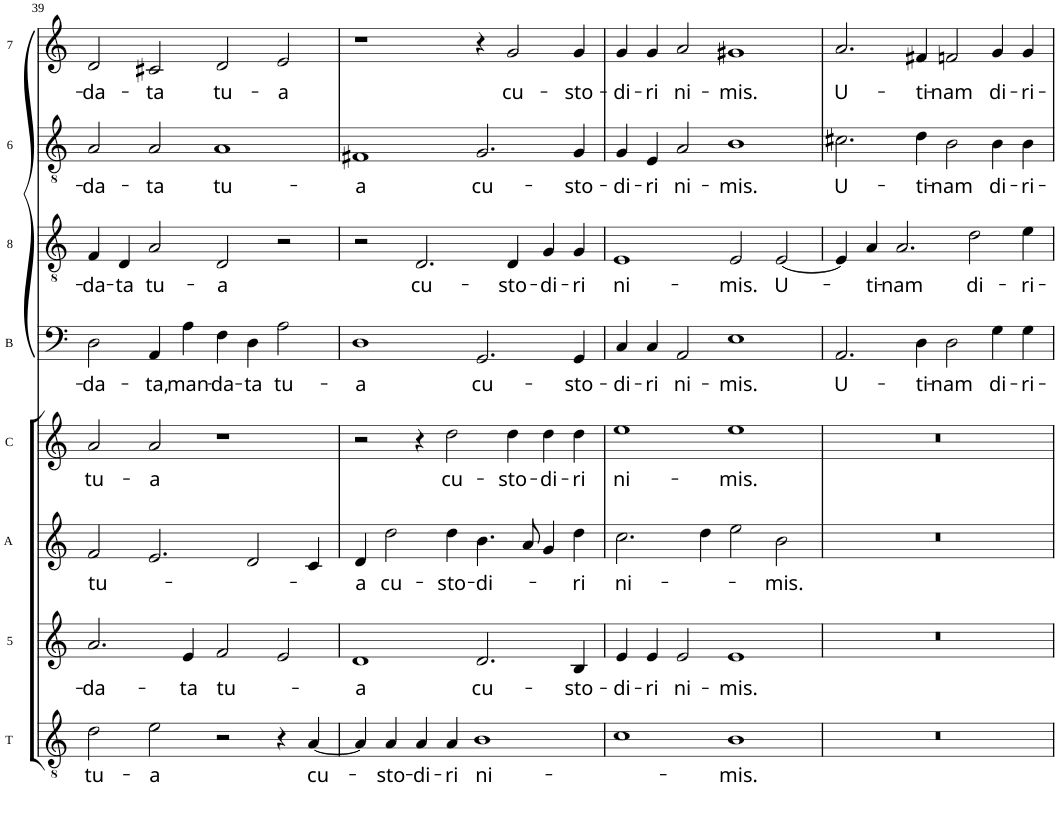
**kern	**text	**kern	**text	**kern	**text	**kern	**text	**kern	**text	**kern	**text	**kern	**text	**kern	**text
*part8	*part8	*part7	*part7	*part6	*part6	*part5	*part5	*part4	*part4	*part3	*part3	*part2	*part2	*part1	*part1
*staff8	*staff8	*staff7	*staff7	*staff6	*staff6	*staff5	*staff5	*staff4	*staff4	*staff3	*staff3	*staff2	*staff2	*staff1	*staff1
*I"Tenor	*	*I"Quinta	*	*I"Altus	*	*I"Cantus	*	*I"Basis	*	*I"Octava	*	*I"Sexta	*	*I"Septima	*
*I'T	*	*	*	*I'A	*	*I'C	*	*I'B	*	*	*	*	*	*	*
!!LO:PB:g=z
*clefGv2	*	*clefG2	*	*clefG2	*	*clefG2	*	*clefF4	*	*clefGv2	*	*clefGv2	*	*clefG2	*
*k[]	*	*k[]	*	*k[]	*	*k[]	*	*k[]	*	*k[]	*	*k[]	*	*k[]	*
*M4/2	*	*M4/2	*	*M4/2	*	*M4/2	*	*M4/2	*	*M4/2	*	*M4/2	*	*M4/2	*
=39	=39	=39	=39	=39	=39	=39	=39	=39	=39	=39	=39	=39	=39	=39	=39
!	!LO:LY:b	!	!LO:LY:b	!	!LO:LY:b	!	!LO:LY:b	!	!LO:LY:b	!	!LO:LY:b	!	!LO:LY:b	!	!LO:LY:b
2d\	tu-	2.a/	-da-	2f/	tu-	2a/	tu-	2D\	-da-	4F/	-da-	2A/	-da-	2d/	-da-
!	!	!	!	!	!	!	!	!	!	!	!LO:LY:b	!	!	!	!
.	.	.	.	.	.	.	.	.	.	4D/	-ta	.	.	.	.
!	!LO:LY:b	!	!	!	!	!	!LO:LY:b	!	!LO:LY:b	!	!LO:LY:b	!	!LO:LY:b	!	!LO:LY:b
2e\	-a	.	.	2.e/	.	2a/	-a	4AA/	-ta,	2A/	tu-	2A/	-ta	2c#X/	-ta
!	!	!	!LO:LY:b	!	!	!	!	!	!LO:LY:b	!	!	!	!	!	!
.	.	4e/	-ta	.	.	.	.	4A\	man-	.	.	.	.	.	.
!	!	!	!LO:LY:b	!	!	!	!	!	!LO:LY:b	!	!LO:LY:b	!	!LO:LY:b	!	!LO:LY:b
2r	.	2f/	tu-	.	.	1r	.	4F\	-da-	2D/	-a	1A	tu-	2d/	tu-
!	!	!	!	!	!	!	!	!	!LO:LY:b	!	!	!	!	!	!
.	.	.	.	2d/	.	.	.	4D\	-ta	.	.	.	.	.	.
!	!	!	!	!	!	!	!	!	!LO:LY:b	!	!	!	!	!	!LO:LY:b
4r	.	2e/	.	.	.	.	.	2A\	tu-	2r	.	.	.	2e/	-a
!	!LO:LY:b	!	!	!	!	!	!	!	!	!	!	!	!	!	!
[4A/	cu-	.	.	4c/	.	.	.	.	.	.	.	.	.	.	.
=40	=40	=40	=40	=40	=40	=40	=40	=40	=40	=40	=40	=40	=40	=40	=40
!	!	!	!LO:LY:b	!	!LO:LY:b	!	!	!	!LO:LY:b	!	!	!	!LO:LY:b	!	!
4A/]	.	1d	-a	4d/	-a	2r	.	1D	-a	2r	.	1F#X	-a	1r	.
!	!LO:LY:b	!	!	!	!LO:LY:b	!	!	!	!	!	!	!	!	!	!
4A/	-sto-	.	.	2dd\	cu-	.	.	.	.	.	.	.	.	.	.
!	!LO:LY:b	!	!	!	!	!	!	!	!	!	!LO:LY:b	!	!	!	!
4A/	-di-	.	.	.	.	4r	.	.	.	2.D/	cu-	.	.	.	.
!	!LO:LY:b	!	!	!	!LO:LY:b	!	!LO:LY:b	!	!	!	!	!	!	!	!
4A/	-ri	.	.	4dd\	-sto-	2dd\	cu-	.	.	.	.	.	.	.	.
!	!LO:LY:b	!	!LO:LY:b	!	!LO:LY:b	!	!	!	!LO:LY:b	!	!	!	!LO:LY:b	!	!
1B	ni-	2.d/	cu-	4.b\	-di-	.	.	2.GG/	cu-	.	.	2.G/	cu-	4r	.
!	!	!	!	!	!	!	!LO:LY:b	!	!	!	!LO:LY:b	!	!	!	!LO:LY:b
.	.	.	.	.	.	4dd\	-sto-	.	.	4D/	-sto-	.	.	2g/	cu-
.	.	.	.	8a/	.	.	.	.	.	.	.	.	.	.	.
!	!	!	!	!	!	!	!LO:LY:b	!	!	!	!LO:LY:b	!	!	!	!
.	.	.	.	4g/	.	4dd\	-di-	.	.	4G/	-di-	.	.	.	.
!	!	!	!LO:LY:b	!	!LO:LY:b	!	!LO:LY:b	!	!LO:LY:b	!	!LO:LY:b	!	!LO:LY:b	!	!LO:LY:b
.	.	4B/	-sto-	4dd\	-ri	4dd\	-ri	4GG/	-sto-	4G/	-ri	4G/	-sto-	4g/	-sto-
=41	=41	=41	=41	=41	=41	=41	=41	=41	=41	=41	=41	=41	=41	=41	=41
!	!	!	!LO:LY:b	!	!LO:LY:b	!	!LO:LY:b	!	!LO:LY:b	!	!LO:LY:b	!	!LO:LY:b	!	!LO:LY:b
1c	.	4e/	-di-	2.cc\	ni-	1ee	ni-	4C/	-di-	1E	ni-	4G/	-di-	4g/	-di-
!	!	!	!LO:LY:b	!	!	!	!	!	!LO:LY:b	!	!	!	!LO:LY:b	!	!LO:LY:b
.	.	4e/	-ri	.	.	.	.	4C/	-ri	.	.	4E/	-ri	4g/	-ri
!	!	!	!LO:LY:b	!	!	!	!	!	!LO:LY:b	!	!	!	!LO:LY:b	!	!LO:LY:b
.	.	2e/	ni-	.	.	.	.	2AA/	ni-	.	.	2A/	ni-	2a/	ni-
.	.	.	.	4dd\	.	.	.	.	.	.	.	.	.	.	.
!	!LO:LY:b	!	!LO:LY:b	!	!	!	!LO:LY:b	!	!LO:LY:b	!	!LO:LY:b	!	!LO:LY:b	!	!LO:LY:b
1B	-mis.	1e	-mis.	2ee\	.	1ee	-mis.	1E	-mis.	2E/	-mis.	1B	-mis.	1g#X	-mis.
!	!	!	!	!	!LO:LY:b	!	!	!	!	!	!LO:LY:b	!	!	!	!
.	.	.	.	2b\	-mis.	.	.	.	.	[2E/	U-	.	.	.	.
=42	=42	=42	=42	=42	=42	=42	=42	=42	=42	=42	=42	=42	=42	=42	=42
!	!	!	!	!	!	!	!	!	!LO:LY:b	!	!	!	!LO:LY:b	!	!LO:LY:b
0r	.	0r	.	0r	.	0r	.	2.AA/	U-	4E/]	.	2.c#X\	U-	2.a/	U-
!	!	!	!	!	!	!	!	!	!	!	!LO:LY:b	!	!	!	!
.	.	.	.	.	.	.	.	.	.	4A/	-ti-	.	.	.	.
!	!	!	!	!	!	!	!	!	!	!	!LO:LY:b	!	!	!	!
.	.	.	.	.	.	.	.	.	.	2.A/	-nam	.	.	.	.
!	!	!	!	!	!	!	!	!	!LO:LY:b	!	!	!	!LO:LY:b	!	!LO:LY:b
.	.	.	.	.	.	.	.	4D\	-ti-	.	.	4d\	-ti-	4f#X/	-ti-
!	!	!	!	!	!	!	!	!	!LO:LY:b	!	!	!	!LO:LY:b	!	!LO:LY:b
.	.	.	.	.	.	.	.	2D\	-nam	.	.	2B\	-nam	2fn/	-nam
!	!	!	!	!	!	!	!	!	!	!	!LO:LY:b	!	!	!	!
.	.	.	.	.	.	.	.	.	.	2d\	di-	.	.	.	.
!	!	!	!	!	!	!	!	!	!LO:LY:b	!	!	!	!LO:LY:b	!	!LO:LY:b
.	.	.	.	.	.	.	.	4G\	di-	.	.	4B\	di-	4g/	di-
!	!	!	!	!	!	!	!	!	!LO:LY:b	!	!LO:LY:b	!	!LO:LY:b	!	!LO:LY:b
.	.	.	.	.	.	.	.	4G\	-ri-	4e\	-ri-	4B\	-ri-	4g/	-ri-
=	=	=	=	=	=	=	=	=	=	=	=	=	=	=	=
*-	*-	*-	*-	*-	*-	*-	*-	*-	*-	*-	*-	*-	*-	*-	*-
